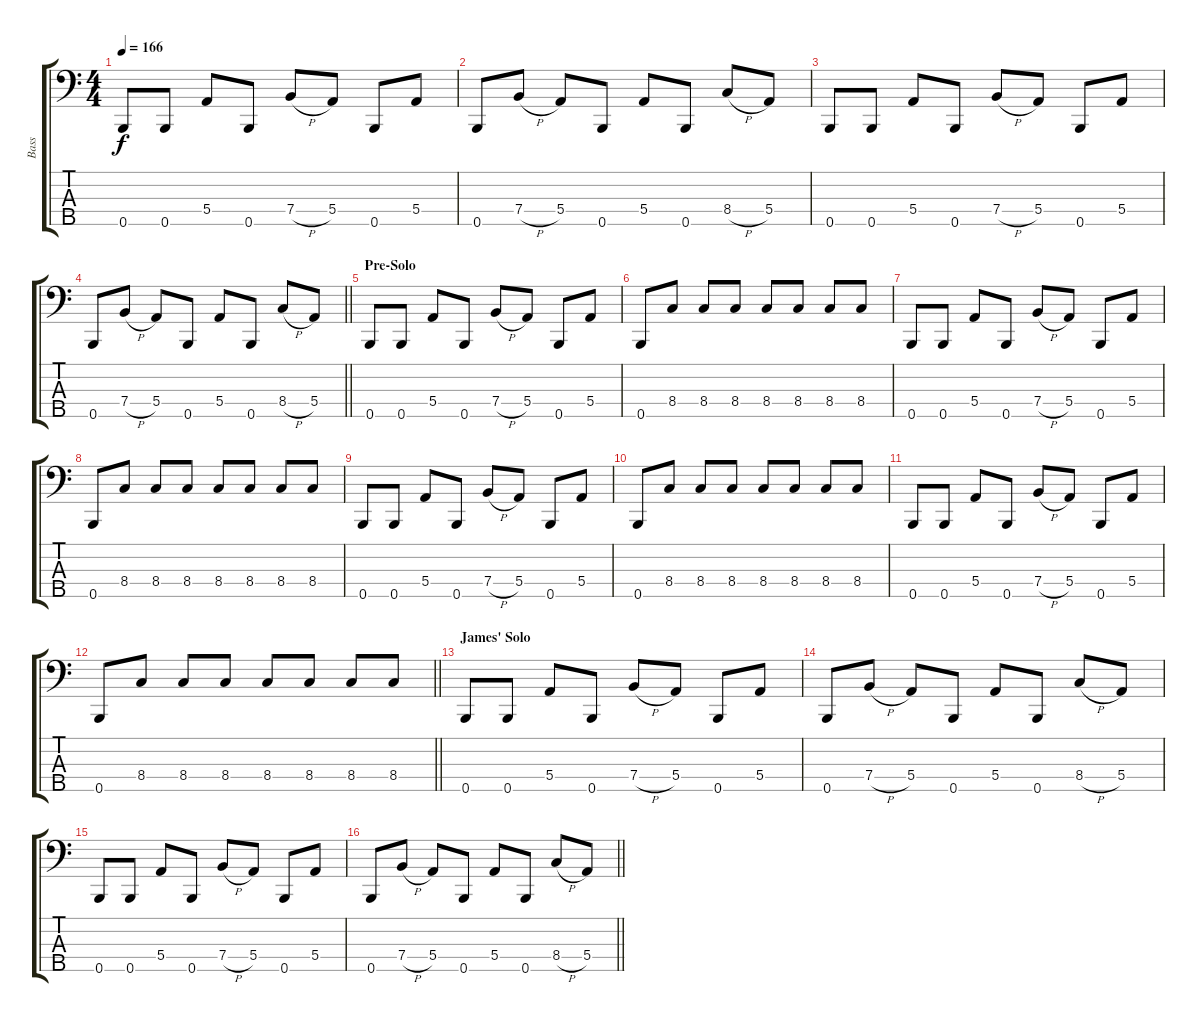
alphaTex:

\track ("Bass" "Bass") {instrument electricbassfinger}
\staff {score tabs}
\tuning (G2 D2 A1 E1 B0) {hide}
\ts (4 4)
\tempo 166
\clef f4
\ks c
0.5.8{dy f} 0.5.8 5.4.8 0.5.8 7.4{h}.8 5.4.8 0.5.8 5.4.8 |
0.5.8 7.4{h}.8 5.4.8 0.5.8 5.4.8 0.5.8 8.4{h}.8 5.4.8 |
0.5.8 0.5.8 5.4.8 0.5.8 7.4{h}.8 5.4.8 0.5.8 5.4.8 |
\barLineRight lightlight
0.5.8 7.4{h}.8 5.4.8 0.5.8 5.4.8 0.5.8 8.4{h}.8 5.4.8 |
\section ("" "Pre-Solo")
0.5.8 0.5.8 5.4.8 0.5.8 7.4{h}.8 5.4.8 0.5.8 5.4.8 |
0.5.8 8.4.8 8.4.8 8.4.8 8.4.8 8.4.8 8.4.8 8.4.8 |
0.5.8 0.5.8 5.4.8 0.5.8 7.4{h}.8 5.4.8 0.5.8 5.4.8 |
0.5.8 8.4.8 8.4.8 8.4.8 8.4.8 8.4.8 8.4.8 8.4.8 |
0.5.8 0.5.8 5.4.8 0.5.8 7.4{h}.8 5.4.8 0.5.8 5.4.8 |
0.5.8 8.4.8 8.4.8 8.4.8 8.4.8 8.4.8 8.4.8 8.4.8 |
0.5.8 0.5.8 5.4.8 0.5.8 7.4{h}.8 5.4.8 0.5.8 5.4.8 |
\barLineRight lightlight
0.5.8 8.4.8 8.4.8 8.4.8 8.4.8 8.4.8 8.4.8 8.4.8 |
\section ("" "James' Solo")
0.5.8 0.5.8 5.4.8 0.5.8 7.4{h}.8 5.4.8 0.5.8 5.4.8 |
0.5.8 7.4{h}.8 5.4.8 0.5.8 5.4.8 0.5.8 8.4{h}.8 5.4.8 |
0.5.8 0.5.8 5.4.8 0.5.8 7.4{h}.8 5.4.8 0.5.8 5.4.8 |
\barLineRight lightlight
0.5.8 7.4{h}.8 5.4.8 0.5.8 5.4.8 0.5.8 8.4{h}.8 5.4.8
